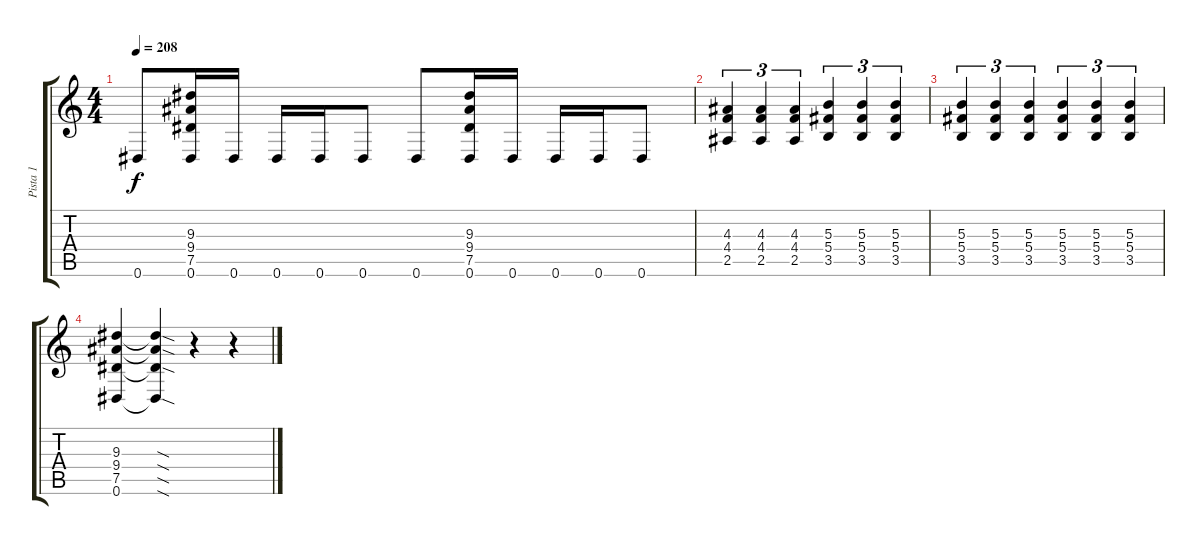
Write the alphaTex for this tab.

\track ("Pista 1" "Pista 1") {instrument overdrivenguitar}
\staff {score tabs}
\tuning (Eb4 Bb3 Gb3 Db3 Ab2 Eb2) {hide}
\ts (4 4)
\tempo 208
\clef g2
\ks c
0.6.8{dy f} (9.3 9.4 7.5 0.6).16 0.6.16 0.6.16 0.6.16 0.6.8 0.6.8 (9.3 9.4 7.5 0.6).16 0.6.16 0.6.16 0.6.16 0.6.8 |
(4.3 4.4 2.5).4{tu (3 2)} (4.3 4.4 2.5).4{tu (3 2)} (4.3 4.4 2.5).4{tu (3 2)} (5.3 5.4 3.5).4{tu (3 2)} (5.3 5.4 3.5).4{tu (3 2)} (5.3 5.4 3.5).4{tu (3 2)} |
(5.3 5.4 3.5).4{tu (3 2)} (5.3 5.4 3.5).4{tu (3 2)} (5.3 5.4 3.5).4{tu (3 2)} (5.3 5.4 3.5).4{tu (3 2)} (5.3 5.4 3.5).4{tu (3 2)} (5.3 5.4 3.5).4{tu (3 2)} |
(9.3 9.4 7.5 0.6).4 (9.3{sod t} 9.4{sod t} 7.5{sod t} 0.6{sod t}).4 r.4 r.4
